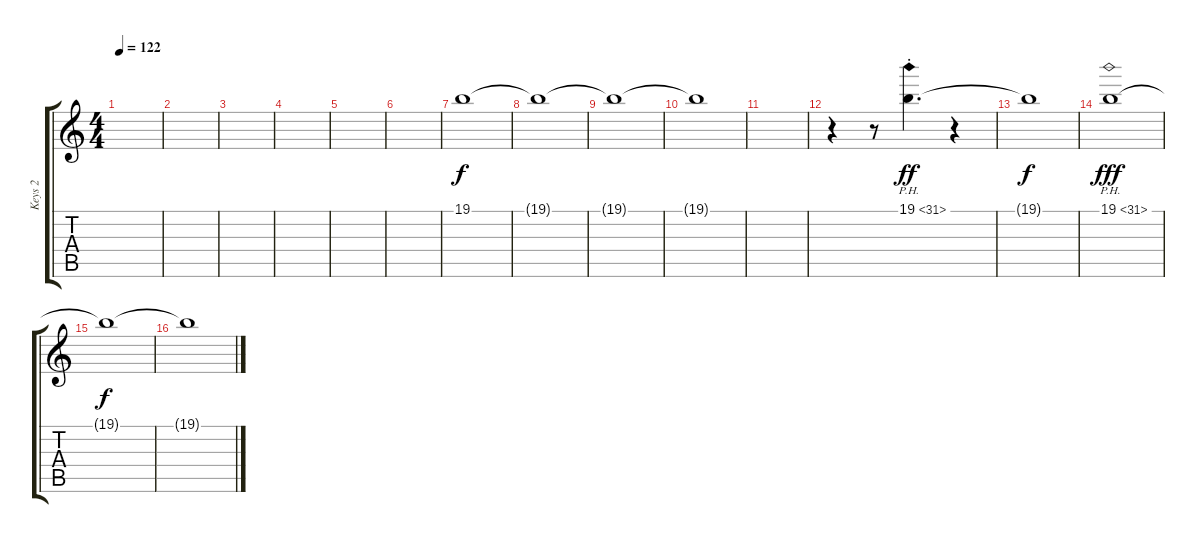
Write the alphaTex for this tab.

\track ("Keys 2" "Keys 2") {instrument lead3calliope}
\staff {score tabs}
\tuning (E4 B3 G3 D3 A2 E2) {hide}
\ts (4 4)
\tempo 122
\clef g2
\ks c
|
|
|
|
|
|
19.1.1{volume 11 instrument stringensemble2} |
19.1{t}.1 |
19.1{t}.1 |
19.1{t}.1 |
|
r.4 r.8 19.1{ph 12 st}.4{d dy ff instrument synthstrings1} r.4 |
19.1{t}.1{dy f volume 11} |
19.1{ph 12}.1{dy fff} |
19.1{t}.1{dy f} |
19.1{t}.1
